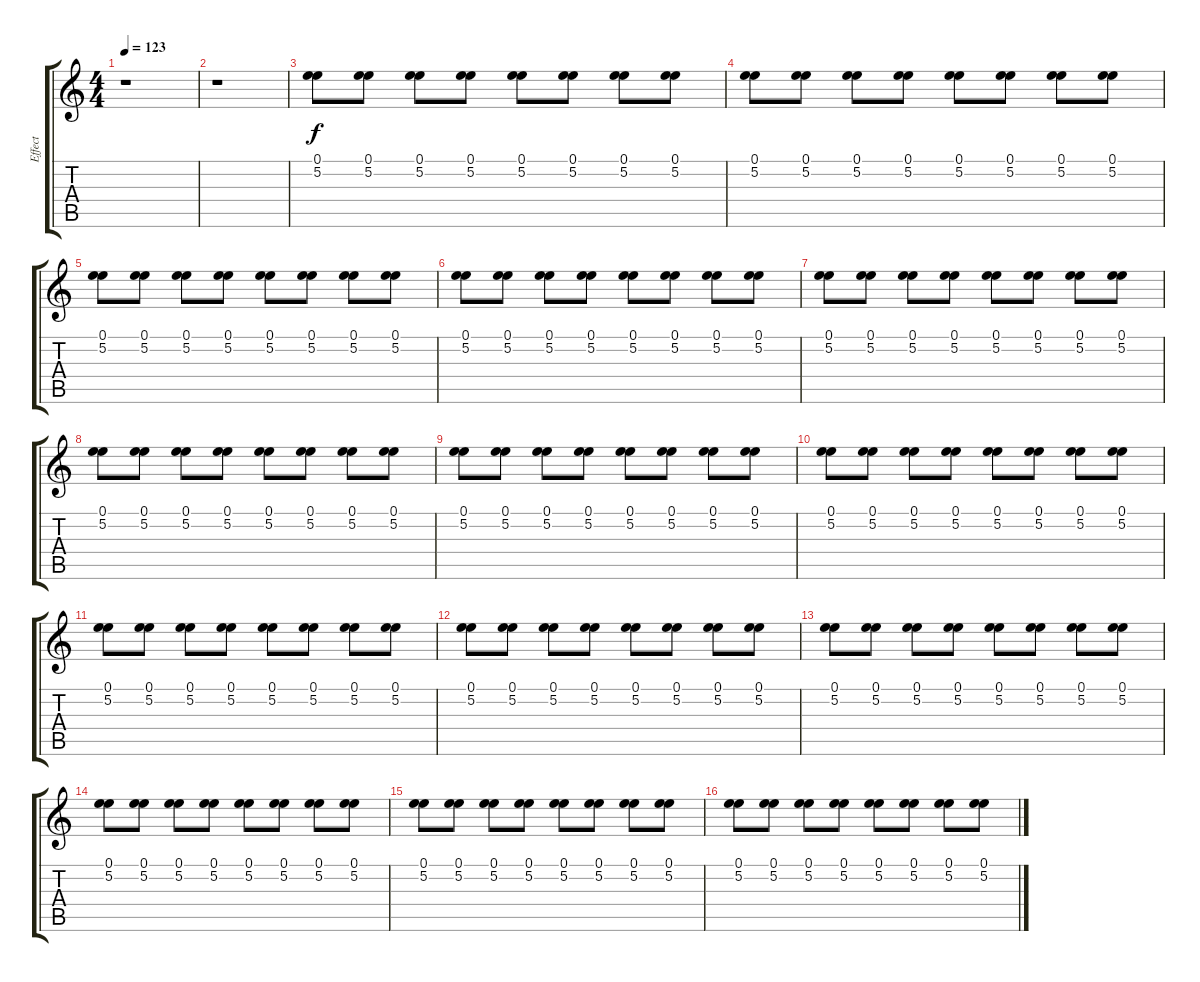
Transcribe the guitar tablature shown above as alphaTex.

\track ("Effect" "Effect") {instrument electricguitarjazz}
\staff {score tabs}
\tuning (E4 B3 G3 D3 A2 E2) {hide}
\ts (4 4)
\tempo 123
\clef g2
\ks c
r.1{dy f instrument electricguitarjazz} |
r.1 |
(0.1 5.2).8 (0.1 5.2).8 (0.1 5.2).8 (0.1 5.2).8 (0.1 5.2).8 (0.1 5.2).8 (0.1 5.2).8 (0.1 5.2).8 |
(0.1 5.2).8 (0.1 5.2).8 (0.1 5.2).8 (0.1 5.2).8 (0.1 5.2).8 (0.1 5.2).8 (0.1 5.2).8 (0.1 5.2).8 |
(0.1 5.2).8 (0.1 5.2).8 (0.1 5.2).8 (0.1 5.2).8 (0.1 5.2).8 (0.1 5.2).8 (0.1 5.2).8 (0.1 5.2).8 |
(0.1 5.2).8 (0.1 5.2).8 (0.1 5.2).8 (0.1 5.2).8 (0.1 5.2).8 (0.1 5.2).8 (0.1 5.2).8 (0.1 5.2).8 |
(0.1 5.2).8 (0.1 5.2).8 (0.1 5.2).8 (0.1 5.2).8 (0.1 5.2).8 (0.1 5.2).8 (0.1 5.2).8 (0.1 5.2).8 |
(0.1 5.2).8 (0.1 5.2).8 (0.1 5.2).8 (0.1 5.2).8 (0.1 5.2).8 (0.1 5.2).8 (0.1 5.2).8 (0.1 5.2).8 |
(0.1 5.2).8 (0.1 5.2).8 (0.1 5.2).8 (0.1 5.2).8 (0.1 5.2).8 (0.1 5.2).8 (0.1 5.2).8 (0.1 5.2).8 |
(0.1 5.2).8 (0.1 5.2).8 (0.1 5.2).8 (0.1 5.2).8 (0.1 5.2).8 (0.1 5.2).8 (0.1 5.2).8 (0.1 5.2).8 |
(0.1 5.2).8 (0.1 5.2).8 (0.1 5.2).8 (0.1 5.2).8 (0.1 5.2).8 (0.1 5.2).8 (0.1 5.2).8 (0.1 5.2).8 |
(0.1 5.2).8 (0.1 5.2).8 (0.1 5.2).8 (0.1 5.2).8 (0.1 5.2).8 (0.1 5.2).8 (0.1 5.2).8 (0.1 5.2).8 |
(0.1 5.2).8 (0.1 5.2).8 (0.1 5.2).8 (0.1 5.2).8 (0.1 5.2).8 (0.1 5.2).8 (0.1 5.2).8 (0.1 5.2).8 |
(0.1 5.2).8 (0.1 5.2).8 (0.1 5.2).8 (0.1 5.2).8 (0.1 5.2).8 (0.1 5.2).8 (0.1 5.2).8 (0.1 5.2).8 |
(0.1 5.2).8 (0.1 5.2).8 (0.1 5.2).8 (0.1 5.2).8 (0.1 5.2).8 (0.1 5.2).8 (0.1 5.2).8 (0.1 5.2).8 |
(0.1 5.2).8 (0.1 5.2).8 (0.1 5.2).8 (0.1 5.2).8 (0.1 5.2).8 (0.1 5.2).8 (0.1 5.2).8 (0.1 5.2).8
